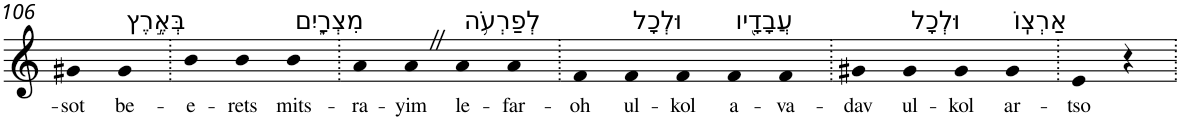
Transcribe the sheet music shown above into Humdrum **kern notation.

**kern	**text
*part1	*part1
*staff1	*staff1
*I"Piano	*
*I'Pno	*
!!LO:PB:g=z
*clefG2	*
*k[]	*
=106	=106
!	!LO:LY:b
4g#X	-sot
!LO:TX:a:t=בְּאֶ֣רֶץ	!
!	!LO:LY:b
4g#	be-
=107.	=107.
!	!LO:LY:b
4b	-e-
!	!LO:LY:b
4b	-rets
!LO:TX:a:t=מִצְרָ֑יִם	!
!	!LO:LY:b
4b	mits-
=108.	=108.
!	!LO:LY:b
4a	-ra-
!	!LO:LY:b
4aZ	-yim
!LO:TX:a:t=לְפַרְעֹ֥ה	!
!	!LO:LY:b
4a	le-
!	!LO:LY:b
4a	-far-
=109.	=109.
!	!LO:LY:b
4f	-oh
!LO:TX:a:t=וּלְכָל	!
!	!LO:LY:b
4f	ul-
!	!LO:LY:b
4f	-kol
!LO:TX:a:t=עֲבָדָ֖יו	!
!	!LO:LY:b
4f	a-
!	!LO:LY:b
4f	-va-
=110.	=110.
!	!LO:LY:b
4g#X	-dav
!LO:TX:a:t=וּלְכָל	!
!	!LO:LY:b
4g#	ul-
!	!LO:LY:b
4g#	-kol
!LO:TX:a:t=אַרְצֽוֹ	!
!	!LO:LY:b
4g#	ar-
=111.	=111.
!	!LO:LY:b
4e	-tso
4r	.
=.	=.
*-	*-
